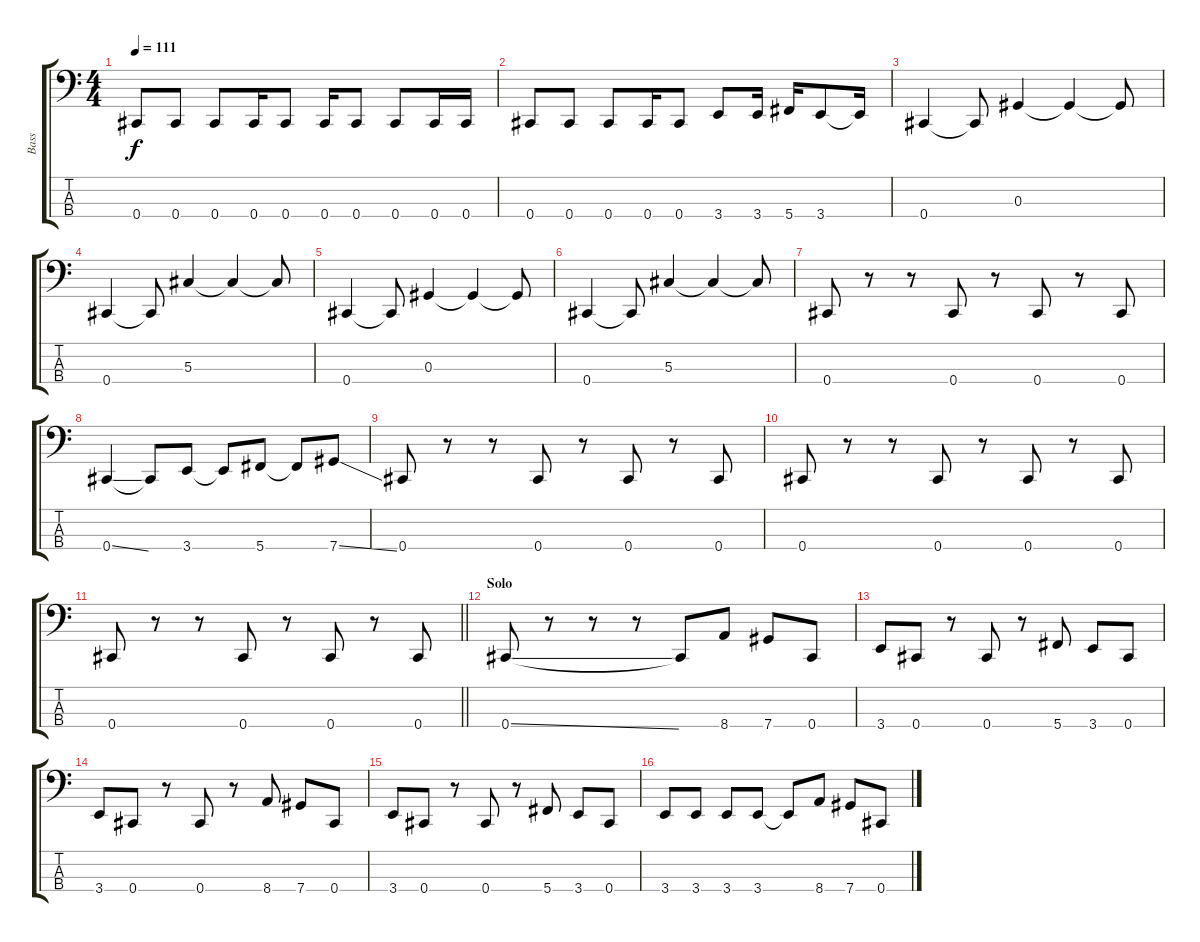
\track ("Bass" "Bass") {instrument electricbasspick}
\staff {score tabs}
\tuning (Gb2 Db2 Ab1 Db1) {hide}
\ts (4 4)
\tempo 111
\clef f4
\ks c
0.4.8{dy f} 0.4.8 0.4.8 0.4.16 0.4.8 0.4.16 0.4.8 0.4.8 0.4.16 0.4.16 |
0.4.8 0.4.8 0.4.8 0.4.16 0.4.8 3.4.8 3.4.16 5.4.16 3.4.8 3.4{t}.16 |
0.4.4 0.4{t}.8 0.3.4 0.3{t}.4 0.3{t}.8 |
0.4.4 0.4{t}.8 5.3.4 5.3{t}.4 5.3{t}.8 |
0.4.4 0.4{t}.8 0.3.4 0.3{t}.4 0.3{t}.8 |
0.4.4 0.4{t}.8 5.3.4 5.3{t}.4 5.3{t}.8 |
0.4.8 r.8 r.8 0.4.8 r.8 0.4.8 r.8 0.4.8 |
0.4{ss}.4 0.4{t}.8 3.4.8 3.4{t}.8 5.4.8 5.4{t}.8 7.4{ss}.8 |
0.4.8 r.8 r.8 0.4.8 r.8 0.4.8 r.8 0.4.8 |
0.4.8 r.8 r.8 0.4.8 r.8 0.4.8 r.8 0.4.8 |
\barLineRight lightlight
0.4.8 r.8 r.8 0.4.8 r.8 0.4.8 r.8 0.4.8 |
\section ("" "Solo")
0.4{ss}.8 r.8 r.8 r.8 0.4{t}.8 8.4.8 7.4.8 0.4.8 |
3.4.8 0.4.8 r.8 0.4.8 r.8 5.4.8 3.4.8 0.4.8 |
3.4.8 0.4.8 r.8 0.4.8 r.8 8.4.8 7.4.8 0.4.8 |
3.4.8 0.4.8 r.8 0.4.8 r.8 5.4.8 3.4.8 0.4.8 |
3.4.8 3.4.8 3.4.8 3.4.8 3.4{t}.8 8.4.8 7.4.8 0.4.8
